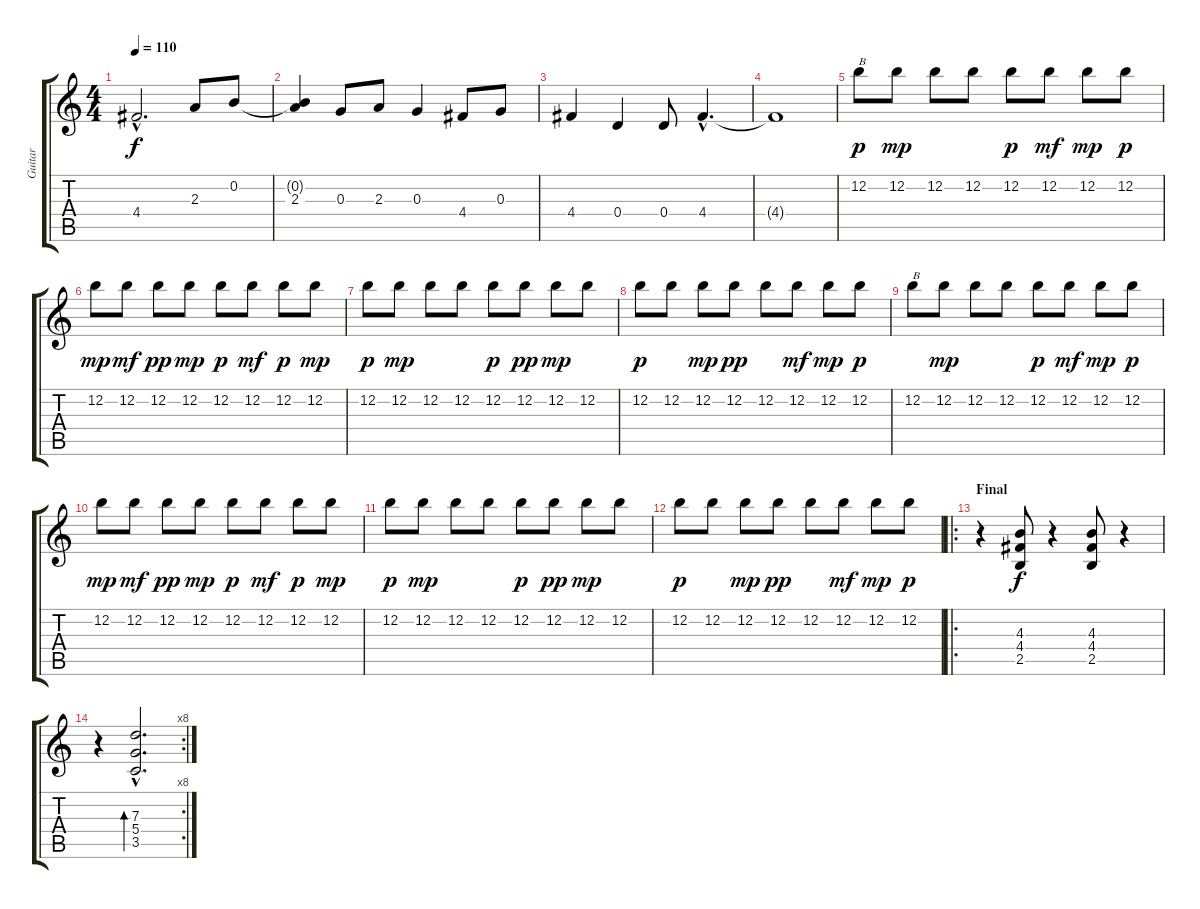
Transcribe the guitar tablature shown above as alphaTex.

\track ("Guitar" "Guitar") {instrument electricguitarclean}
\staff {score tabs}
\tuning (E4 B3 G3 D3 A2 E2) {hide}
\ts (4 4)
\tempo 110
\clef g2
\ks c
4.4{hac}.2{d dy f} 2.3.8 0.2.8 |
(0.2{t} 2.3).4 0.3.8 2.3.8 0.3.4 4.4.8 0.3.8 |
4.4.4 0.4.4 0.4.8 4.4{hac}.4{d} |
4.4{t}.1 |
12.2.8{txt "B" dy p} 12.2.8{dy mp} 12.2.8 12.2.8 12.2.8{dy p} 12.2.8{dy mf} 12.2.8{dy mp} 12.2.8{dy p} |
12.2.8{dy mp} 12.2.8{dy mf} 12.2.8{dy pp} 12.2.8{dy mp} 12.2.8{dy p} 12.2.8{dy mf} 12.2.8{dy p} 12.2.8{dy mp} |
12.2.8{dy p} 12.2.8{dy mp} 12.2.8 12.2.8 12.2.8{dy p} 12.2.8{dy pp} 12.2.8{dy mp} 12.2.8 |
12.2.8{dy p} 12.2.8 12.2.8{dy mp} 12.2.8{dy pp} 12.2.8 12.2.8{dy mf} 12.2.8{dy mp} 12.2.8{dy p} |
12.2.8{txt "B"} 12.2.8{dy mp} 12.2.8 12.2.8 12.2.8{dy p} 12.2.8{dy mf} 12.2.8{dy mp} 12.2.8{dy p} |
12.2.8{dy mp} 12.2.8{dy mf} 12.2.8{dy pp} 12.2.8{dy mp} 12.2.8{dy p} 12.2.8{dy mf} 12.2.8{dy p} 12.2.8{dy mp} |
12.2.8{dy p} 12.2.8{dy mp} 12.2.8 12.2.8 12.2.8{dy p} 12.2.8{dy pp} 12.2.8{dy mp} 12.2.8 |
12.2.8{dy p} 12.2.8 12.2.8{dy mp} 12.2.8{dy pp} 12.2.8 12.2.8{dy mf} 12.2.8{dy mp} 12.2.8{dy p} |
\ro
\section ("" "Final")
r.4 (4.3 4.4 2.5).8{dy f} r.4 (4.3 4.4 2.5).8 r.4 |
\rc 8
r.4 (7.3{hac} 5.4{hac} 3.5{hac}).2{d bd 120}
